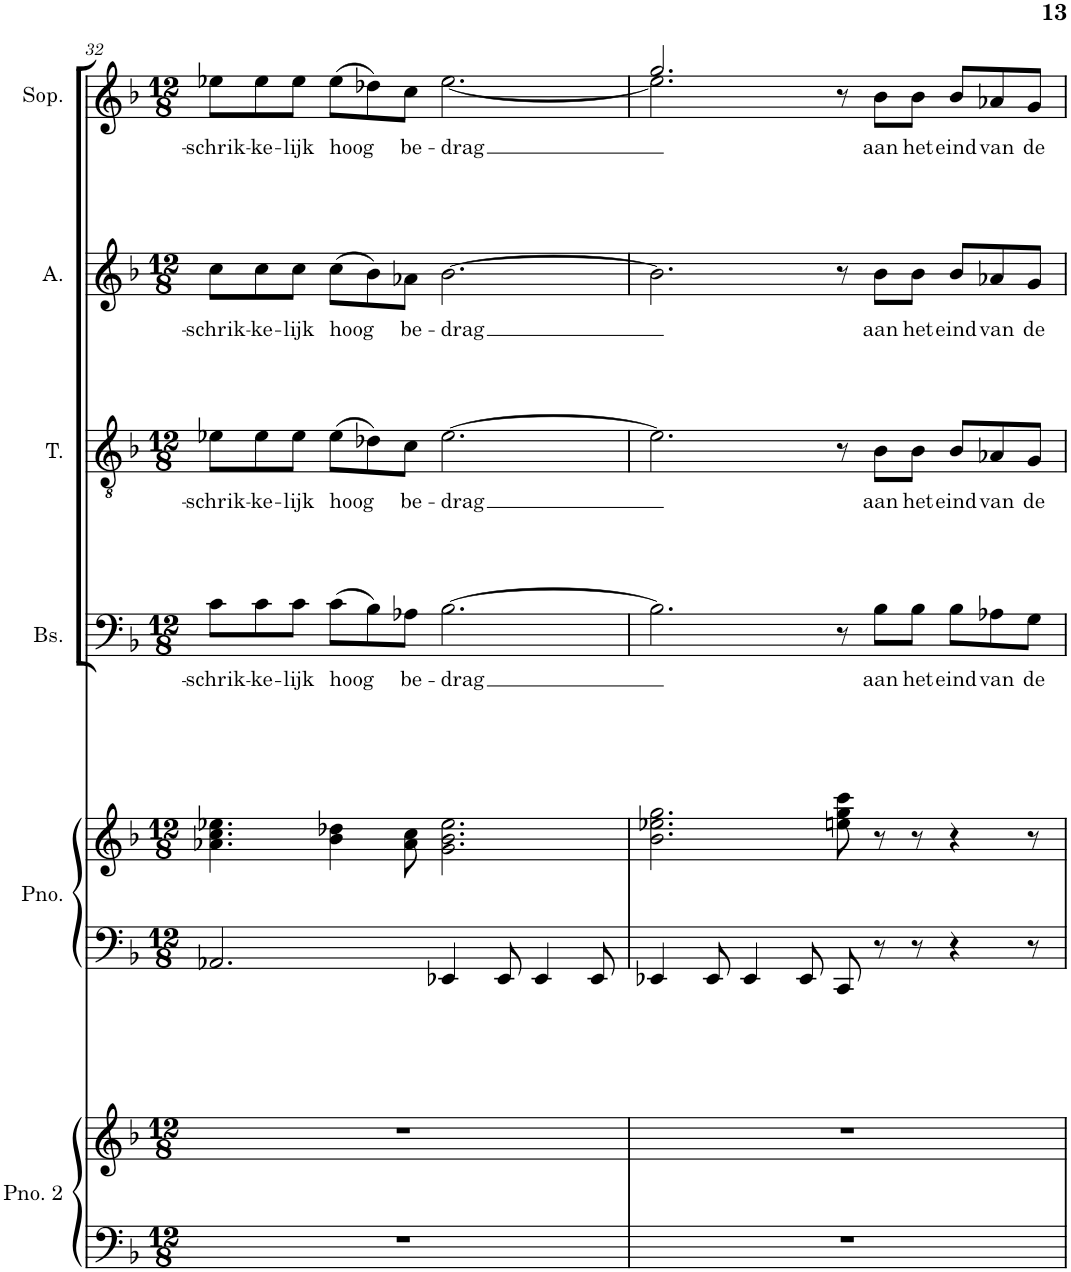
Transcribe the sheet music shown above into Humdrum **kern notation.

**kern	**kern	**kern	**kern	**kern	**text	**kern	**text	**kern	**text	**kern	**text
*part6	*part6	*part5	*part5	*part4	*part4	*part3	*part3	*part2	*part2	*part1	*part1
*staff8	*staff7	*staff6	*staff5	*staff4	*staff4	*staff3	*staff3	*staff2	*staff2	*staff1	*staff1
*I"Piano 2	*	*I"Piano	*	*I"Bas	*	*I"Tenor	*	*I"Alt	*	*I"Sopraan	*
*I'Pno. 2	*	*I'Pno.	*	*I'Bs.	*	*I'T.	*	*I'A.	*	*I'Sop.	*
!!LO:PB:g=z
*clefF4	*clefG2	*clefF4	*clefG2	*clefF4	*	*clefGv2	*	*clefG2	*	*clefG2	*
*k[b-]	*k[b-]	*k[b-]	*k[b-]	*k[b-]	*	*k[b-]	*	*k[b-]	*	*k[b-]	*
*M12/8	*M12/8	*M12/8	*M12/8	*M12/8	*	*M12/8	*	*M12/8	*	*M12/8	*
=32	=32	=32	=32	=32	=32	=32	=32	=32	=32	=32	=32
!	!	!	!	!	!LO:LY:b	!	!LO:LY:b	!	!LO:LY:b	!	!LO:LY:b
1.r	1.r	2.AA-X/	4.a-X\ 4.cc\ 4.ee-X\	8c\L	-schrik-	8e-X\L	-schrik-	8cc\L	-schrik-	8ee-X\L	-schrik-
!	!	!	!	!	!LO:LY:b	!	!LO:LY:b	!	!LO:LY:b	!	!LO:LY:b
.	.	.	.	8c\	-ke-	8e-\	-ke-	8cc\	-ke-	8ee-\	-ke-
!	!	!	!	!	!LO:LY:b	!	!LO:LY:b	!	!LO:LY:b	!	!LO:LY:b
.	.	.	.	8c\J	-lijk	8e-\J	-lijk	8cc\J	-lijk	8ee-\J	-lijk
!	!	!	!	!	!LO:LY:b	!	!LO:LY:b	!	!LO:LY:b	!	!LO:LY:b
.	.	.	4b-\ 4dd-X\	(8c\L	hoog	(8e-\L	hoog	(8cc\L	hoog	(8ee-\L	hoog
.	.	.	.	8B-\)	.	8d-X\)	.	8b-\)	.	8dd-X\)	.
!	!	!	!	!	!LO:LY:b	!	!LO:LY:b	!	!LO:LY:b	!	!LO:LY:b
.	.	.	8a-\ 8cc\	8A-X\J	be-	8c\J	be-	8a-X\J	be-	8cc\J	be-
!	!	!	!	!	!LO:LY:b	!	!LO:LY:b	!	!LO:LY:b	!	!LO:LY:b
.	.	4EE-X/	2.g\ 2.b-\ 2.ee-\	[2.B-\	-drag	[2.e-\	-drag	[2.b-\	-drag	[2.ee-\	-drag
.	.	8EE-/	.	.	.	.	.	.	.	.	.
.	.	4EE-/	.	.	.	.	.	.	.	.	.
.	.	8EE-/	.	.	.	.	.	.	.	.	.
=33	=33	=33	=33	=33	=33	=33	=33	=33	=33	=33	=33
*	*	*	*	*	*	*	*	*	*	*^	*
1.r	1.r	4EE-X/	2.b-\ 2.ee-X\ 2.gg\	2.B-\]	.	2.e-\]	.	2.b-\]	.	2.gg/	2.ee-\]	.
.	.	8EE-/	.	.	.	.	.	.	.	.	.	.
.	.	4EE-/	.	.	.	.	.	.	.	.	.	.
.	.	8EE-/	.	.	.	.	.	.	.	.	.	.
.	.	8CC/	8een\ 8gg\ 8ccc\	8r	.	8r	.	8r	.	8r	2.ryy	.
!	!	!	!	!	!LO:LY:b	!	!LO:LY:b	!	!LO:LY:b	!	!	!LO:LY:b
.	.	8r	8r	8B-\L	aan	8B-\L	aan	8b-\L	aan	8b-\L	.	aan
!	!	!	!	!	!LO:LY:b	!	!LO:LY:b	!	!LO:LY:b	!	!	!LO:LY:b
.	.	8r	8r	8B-\J	het	8B-\J	het	8b-\J	het	8b-\J	.	het
!	!	!	!	!	!LO:LY:b	!	!LO:LY:b	!	!LO:LY:b	!	!	!LO:LY:b
.	.	4r	4r	8B-\L	eind	8B-/L	eind	8b-/L	eind	8b-/L	.	eind
!	!	!	!	!	!LO:LY:b	!	!LO:LY:b	!	!LO:LY:b	!	!	!LO:LY:b
.	.	.	.	8A-X\	van	8A-X/	van	8a-X/	van	8a-X/	.	van
!	!	!	!	!	!LO:LY:b	!	!LO:LY:b	!	!LO:LY:b	!	!	!LO:LY:b
.	.	8r	8r	8G\J	de	8G/J	de	8g/J	de	8g/J	.	de
*	*	*	*	*	*	*	*	*	*	*v	*v	*
=	=	=	=	=	=	=	=	=	=	=	=
*-	*-	*-	*-	*-	*-	*-	*-	*-	*-	*-	*-
